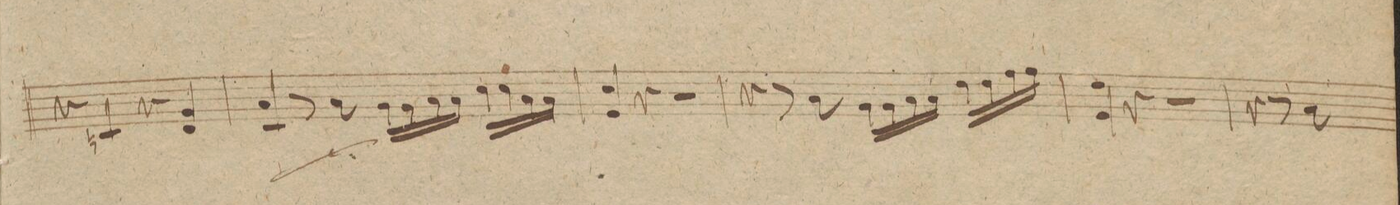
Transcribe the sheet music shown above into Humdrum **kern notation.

**kern	**dynam
*I"Violino IIdo	*
*clefG2	*
*k[f#c#g#]	*
*met(c|)	*
*M2/2	*
4r	.
4cn/	.
4r	.
4d/ 4g#	.
=37	=37
4c#X/ 4a	.
8r	f
8a\	.
16g#\LL	.
16g#\	.
16a\	.
16a\JJ	.
16cc#\LL	.
16cc#\	.
16a\	.
16a\JJ	.
=38	=38
4e/ 4cc#	.
4r	.
2r	.
=39	=39
4r	.
8r	.
8a\	.
16g#\LL	.
16g#\	.
16a\	.
16a\JJ	.
16dd\LL	.
16dd\	.
16ff#\	.
16ff#\JJ	.
=40	=40
4e\ 4dd	.
4r	.
2r	.
=41	=41
4r	.
8r	.
8a\	.
*-	*-
